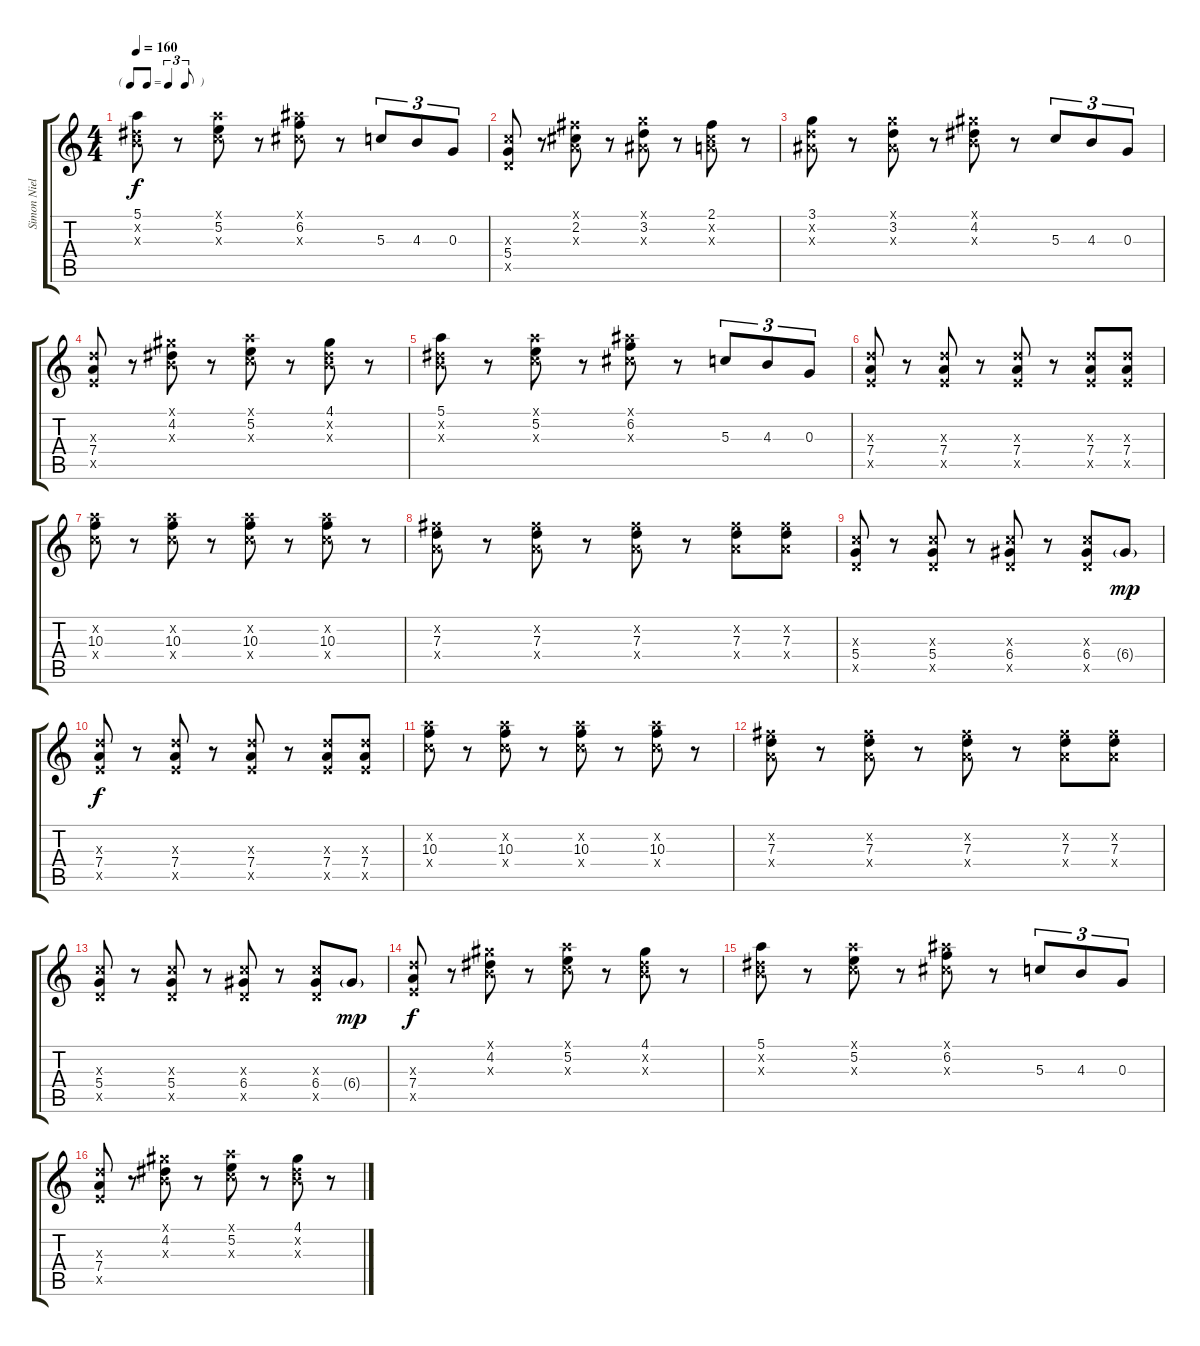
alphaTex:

\track ("Simon Niel" "Simon Niel") {instrument overdrivenguitar}
\staff {score tabs}
\tuning (E4 B3 G3 D3 A2 D2) {hide}
\ts (4 4)
\tf triplet8th
\tempo 160
\clef g2
\ks c
(5.1 4.2{x} 4.3{x}).8{dy f} r.8 (5.1{x} 5.2 5.3{x}).8 r.8 (6.1{x} 6.2 6.3{x}).8 r.8 5.3.8{tu (3 2)} 4.3.8{tu (3 2)} 0.3.8{tu (3 2)} |
(5.3{x} 5.4 5.5{x}).8 r.8 (2.1{x} 2.2 2.3{x}).8 r.8 (3.1{x} 3.2 3.3{x}).8 r.8 (2.1 2.2{x} 2.3{x}).8 r.8 |
(3.1 3.2{x} 3.3{x}).8 r.8 (3.1{x} 3.2 3.3{x}).8 r.8 (4.1{x} 4.2 4.3{x}).8 r.8 5.3.8{tu (3 2)} 4.3.8{tu (3 2)} 0.3.8{tu (3 2)} |
(7.3{x} 7.4 7.5{x}).8 r.8 (4.1{x} 4.2 4.3{x}).8 r.8 (5.1{x} 5.2 5.3{x}).8 r.8 (4.1 4.2{x} 4.3{x}).8 r.8 |
(5.1 4.2{x} 4.3{x}).8 r.8 (5.1{x} 5.2 5.3{x}).8 r.8 (6.1{x} 6.2 6.3{x}).8 r.8 5.3.8{tu (3 2)} 4.3.8{tu (3 2)} 0.3.8{tu (3 2)} |
(7.3{x} 7.4 7.5{x}).8 r.8 (7.3{x} 7.4 7.5{x}).8 r.8 (7.3{x} 7.4 7.5{x}).8 r.8 (7.3{x} 7.4 7.5{x}).8 (7.3{x} 7.4 7.5{x}).8 |
(10.2{x} 10.3 10.4{x}).8 r.8 (10.2{x} 10.3 10.4{x}).8 r.8 (10.2{x} 10.3 10.4{x}).8 r.8 (10.2{x} 10.3 10.4{x}).8 r.8 |
(7.2{x} 7.3 7.4{x}).8 r.8 (7.2{x} 7.3 7.4{x}).8 r.8 (7.2{x} 7.3 7.4{x}).8 r.8 (7.2{x} 7.3 7.4{x}).8 (7.2{x} 7.3 7.4{x}).8 |
(5.3{x} 5.4 5.5{x}).8 r.8 (5.3{x} 5.4 5.5{x}).8 r.8 (5.3{x} 6.4 5.5{x}).8 r.8 (5.3{x} 6.4 5.5{x}).8 6.4{g}.8{dy mp} |
(7.3{x} 7.4 7.5{x}).8{dy f} r.8 (7.3{x} 7.4 7.5{x}).8 r.8 (7.3{x} 7.4 7.5{x}).8 r.8 (7.3{x} 7.4 7.5{x}).8 (7.3{x} 7.4 7.5{x}).8 |
(10.2{x} 10.3 10.4{x}).8 r.8 (10.2{x} 10.3 10.4{x}).8 r.8 (10.2{x} 10.3 10.4{x}).8 r.8 (10.2{x} 10.3 10.4{x}).8 r.8 |
(7.2{x} 7.3 7.4{x}).8 r.8 (7.2{x} 7.3 7.4{x}).8 r.8 (7.2{x} 7.3 7.4{x}).8 r.8 (7.2{x} 7.3 7.4{x}).8 (7.2{x} 7.3 7.4{x}).8 |
(5.3{x} 5.4 5.5{x}).8 r.8 (5.3{x} 5.4 5.5{x}).8 r.8 (5.3{x} 6.4 5.5{x}).8 r.8 (5.3{x} 6.4 5.5{x}).8 6.4{g}.8{dy mp} |
(7.3{x} 7.4 7.5{x}).8{dy f} r.8 (4.1{x} 4.2 4.3{x}).8 r.8 (5.1{x} 5.2 5.3{x}).8 r.8 (4.1 4.2{x} 4.3{x}).8 r.8 |
(5.1 4.2{x} 4.3{x}).8 r.8 (5.1{x} 5.2 5.3{x}).8 r.8 (6.1{x} 6.2 6.3{x}).8 r.8 5.3.8{tu (3 2)} 4.3.8{tu (3 2)} 0.3.8{tu (3 2)} |
(7.3{x} 7.4 7.5{x}).8 r.8 (4.1{x} 4.2 4.3{x}).8 r.8 (5.1{x} 5.2 5.3{x}).8 r.8 (4.1 4.2{x} 4.3{x}).8 r.8
